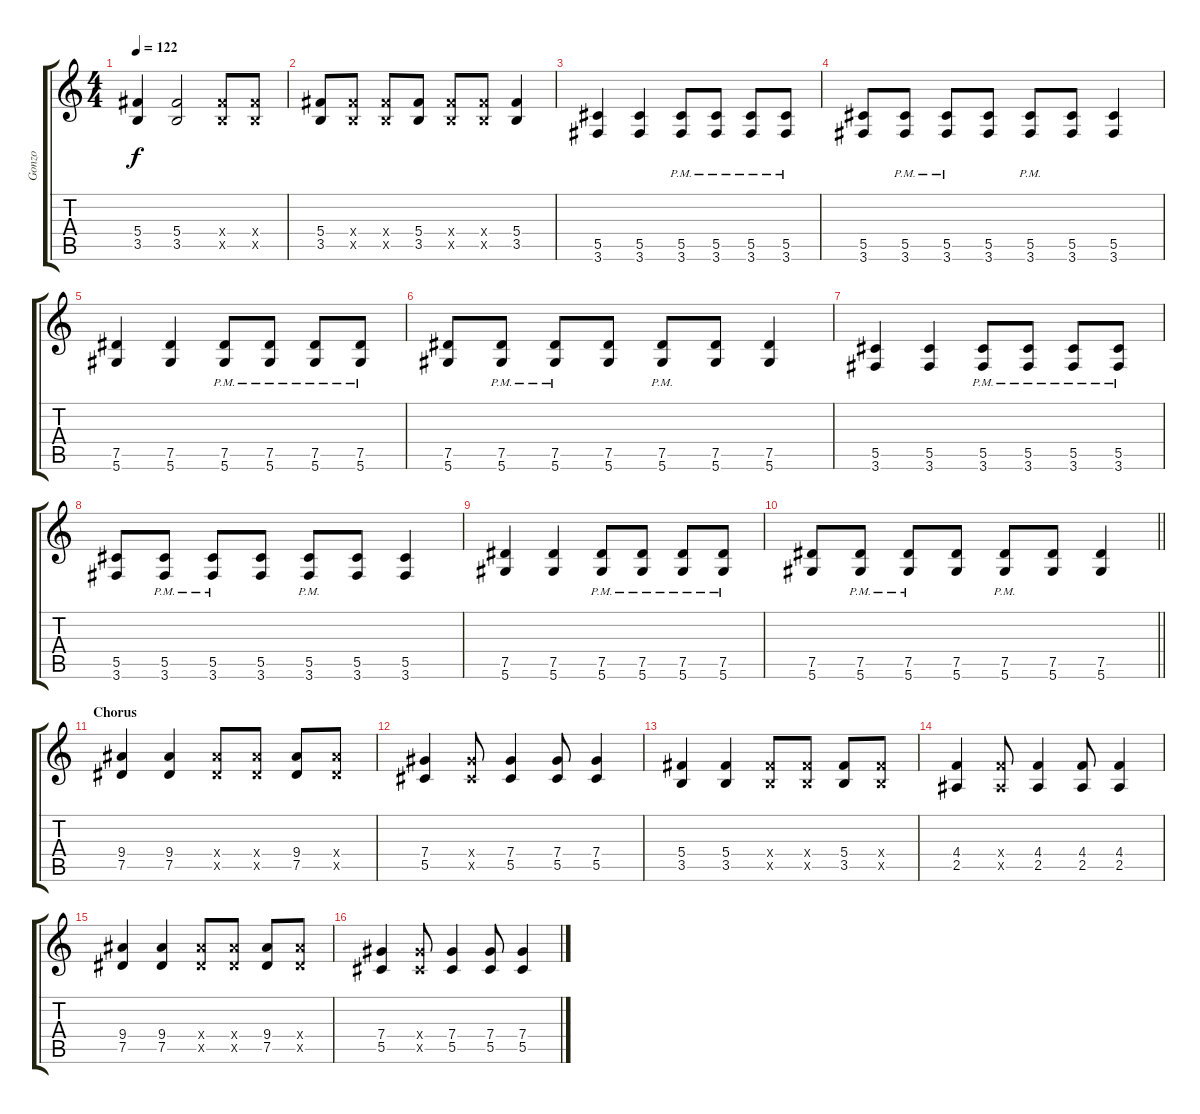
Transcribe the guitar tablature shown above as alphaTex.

\track ("Gonzo" "Gonzo") {instrument distortionguitar}
\staff {score tabs}
\tuning (Eb4 Bb3 Gb3 Db3 Ab2 Eb2) {hide}
\ts (4 4)
\tempo 122
\clef g2
\ks c
(5.4 3.5).4{dy f} (5.4 3.5).2 (5.4{x} 3.5{x}).8 (5.4{x} 3.5{x}).8 |
(5.4 3.5).8 (5.4{x} 3.5{x}).8 (5.4{x} 3.5{x}).8 (5.4 3.5).8 (5.4{x} 3.5{x}).8 (5.4{x} 3.5{x}).8 (5.4 3.5).4 |
(5.5 3.6).4 (5.5 3.6).4 (5.5{pm} 3.6{pm}).8 (5.5{pm} 3.6{pm}).8 (5.5{pm} 3.6{pm}).8 (5.5{pm} 3.6{pm}).8 |
(5.5 3.6).8 (5.5{pm} 3.6{pm}).8 (5.5{pm} 3.6{pm}).8 (5.5 3.6).8 (5.5{pm} 3.6{pm}).8 (5.5 3.6).8 (5.5 3.6).4 |
(7.5 5.6).4 (7.5 5.6).4 (7.5{pm} 5.6{pm}).8 (7.5{pm} 5.6{pm}).8 (7.5{pm} 5.6{pm}).8 (7.5{pm} 5.6{pm}).8 |
(7.5 5.6).8 (7.5{pm} 5.6{pm}).8 (7.5{pm} 5.6{pm}).8 (7.5 5.6).8 (7.5{pm} 5.6{pm}).8 (7.5 5.6).8 (7.5 5.6).4 |
(5.5 3.6).4 (5.5 3.6).4 (5.5{pm} 3.6{pm}).8 (5.5{pm} 3.6{pm}).8 (5.5{pm} 3.6{pm}).8 (5.5{pm} 3.6{pm}).8 |
(5.5 3.6).8 (5.5{pm} 3.6{pm}).8 (5.5{pm} 3.6{pm}).8 (5.5 3.6).8 (5.5{pm} 3.6{pm}).8 (5.5 3.6).8 (5.5 3.6).4 |
(7.5 5.6).4 (7.5 5.6).4 (7.5{pm} 5.6{pm}).8 (7.5{pm} 5.6{pm}).8 (7.5{pm} 5.6{pm}).8 (7.5{pm} 5.6{pm}).8 |
\barLineRight lightlight
(7.5 5.6).8 (7.5{pm} 5.6{pm}).8 (7.5{pm} 5.6{pm}).8 (7.5 5.6).8 (7.5{pm} 5.6{pm}).8 (7.5 5.6).8 (7.5 5.6).4 |
\section ("" "Chorus")
(9.4 7.5).4 (9.4 7.5).4 (9.4{x} 7.5{x}).8 (9.4{x} 7.5{x}).8 (9.4 7.5).8 (9.4{x} 7.5{x}).8 |
(7.4 5.5).4 (7.4{x} 5.5{x}).8 (7.4 5.5).4 (7.4 5.5).8 (7.4 5.5).4 |
(5.4 3.5).4 (5.4 3.5).4 (5.4{x} 3.5{x}).8 (5.4{x} 3.5{x}).8 (5.4 3.5).8 (5.4{x} 3.5{x}).8 |
(4.4 2.5).4 (4.4{x} 2.5{x}).8 (4.4 2.5).4 (4.4 2.5).8 (4.4 2.5).4 |
(9.4 7.5).4 (9.4 7.5).4 (9.4{x} 7.5{x}).8 (9.4{x} 7.5{x}).8 (9.4 7.5).8 (9.4{x} 7.5{x}).8 |
(7.4 5.5).4 (7.4{x} 5.5{x}).8 (7.4 5.5).4 (7.4 5.5).8 (7.4 5.5).4
